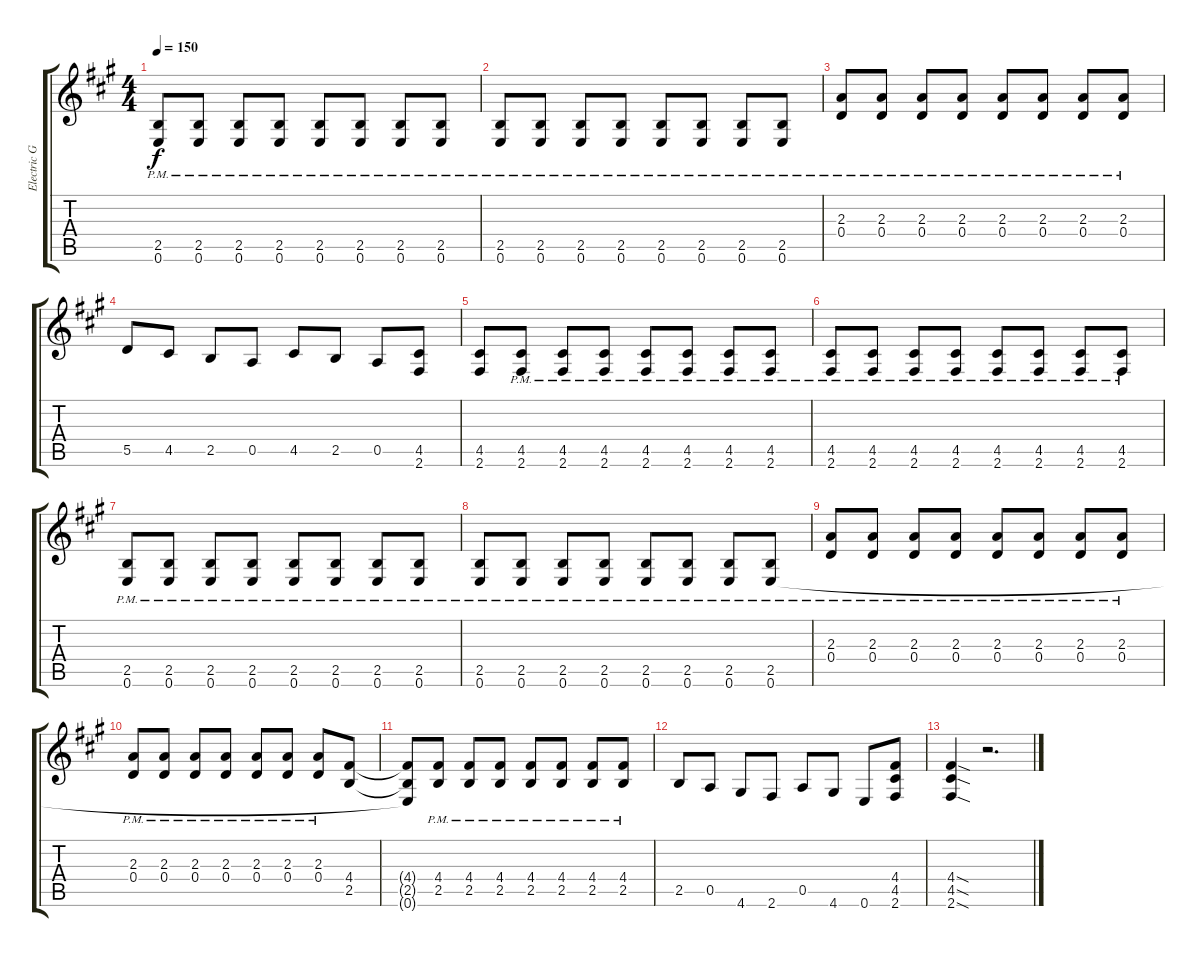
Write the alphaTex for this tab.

\track ("Electric Guitar 1" "Electric G") {instrument distortionguitar}
\staff {score tabs}
\tuning (E4 B3 G3 D3 A2 E2) {hide}
\ts (4 4)
\tempo 150
\clef g2
\ks f#minor
(2.5{pm} 0.6{pm}).8{dy f} (2.5{pm} 0.6{pm}).8 (2.5{pm} 0.6{pm}).8 (2.5{pm} 0.6{pm}).8 (2.5{pm} 0.6{pm}).8 (2.5{pm} 0.6{pm}).8 (2.5{pm} 0.6{pm}).8 (2.5{pm} 0.6{pm}).8 |
(2.5{pm} 0.6{pm}).8 (2.5{pm} 0.6{pm}).8 (2.5{pm} 0.6{pm}).8 (2.5{pm} 0.6{pm}).8 (2.5{pm} 0.6{pm}).8 (2.5{pm} 0.6{pm}).8 (2.5{pm} 0.6{pm}).8 (2.5{pm} 0.6{pm}).8 |
(2.3{pm} 0.4{pm}).8 (2.3{pm} 0.4{pm}).8 (2.3{pm} 0.4{pm}).8 (2.3{pm} 0.4{pm}).8 (2.3{pm} 0.4{pm}).8 (2.3{pm} 0.4{pm}).8 (2.3{pm} 0.4{pm}).8 (2.3{pm} 0.4{pm}).8 |
5.5.8 4.5.8 2.5.8 0.5.8 4.5.8 2.5.8 0.5.8 (4.5 2.6).8 |
(4.5 2.6).8 (4.5{pm} 2.6{pm}).8 (4.5{pm} 2.6{pm}).8 (4.5{pm} 2.6{pm}).8 (4.5{pm} 2.6{pm}).8 (4.5{pm} 2.6{pm}).8 (4.5{pm} 2.6{pm}).8 (4.5{pm} 2.6{pm}).8 |
(4.5{pm} 2.6{pm}).8 (4.5{pm} 2.6{pm}).8 (4.5{pm} 2.6{pm}).8 (4.5{pm} 2.6{pm}).8 (4.5{pm} 2.6{pm}).8 (4.5{pm} 2.6{pm}).8 (4.5{pm} 2.6{pm}).8 (4.5{pm} 2.6{pm}).8 |
(2.5{pm} 0.6{pm}).8 (2.5{pm} 0.6{pm}).8 (2.5{pm} 0.6{pm}).8 (2.5{pm} 0.6{pm}).8 (2.5{pm} 0.6{pm}).8 (2.5{pm} 0.6{pm}).8 (2.5{pm} 0.6{pm}).8 (2.5{pm} 0.6{pm}).8 |
(2.5{pm} 0.6{pm}).8 (2.5{pm} 0.6{pm}).8 (2.5{pm} 0.6{pm}).8 (2.5{pm} 0.6{pm}).8 (2.5{pm} 0.6{pm}).8 (2.5{pm} 0.6{pm}).8 (2.5{pm} 0.6{pm}).8 (2.5{pm} 0.6{pm}).8 |
(2.3{pm} 0.4{pm}).8 (2.3{pm} 0.4{pm}).8 (2.3{pm} 0.4{pm}).8 (2.3{pm} 0.4{pm}).8 (2.3{pm} 0.4{pm}).8 (2.3{pm} 0.4{pm}).8 (2.3{pm} 0.4{pm}).8 (2.3 0.4{pm}).8 |
(2.3{pm} 0.4{pm}).8 (2.3{pm} 0.4{pm}).8 (2.3{pm} 0.4{pm}).8 (2.3{pm} 0.4{pm}).8 (2.3{pm} 0.4{pm}).8 (2.3{pm} 0.4{pm}).8 (2.3{pm} 0.4{pm}).8 (4.4 2.5).8 |
(4.4{t} 2.5{t} 0.6{t}).8 (4.4{pm} 2.5{pm}).8 (4.4{pm} 2.5{pm}).8 (4.4{pm} 2.5{pm}).8 (4.4{pm} 2.5{pm}).8 (4.4{pm} 2.5{pm}).8 (4.4{pm} 2.5{pm}).8 (4.4{pm} 2.5{pm}).8 |
2.5.8 0.5.8 4.6.8 2.6.8 0.5.8 4.6.8 0.6.8 (4.4 4.5 2.6).8 |
(4.4{sod} 4.5{sod} 2.6{sod}).4 r.2{d}
